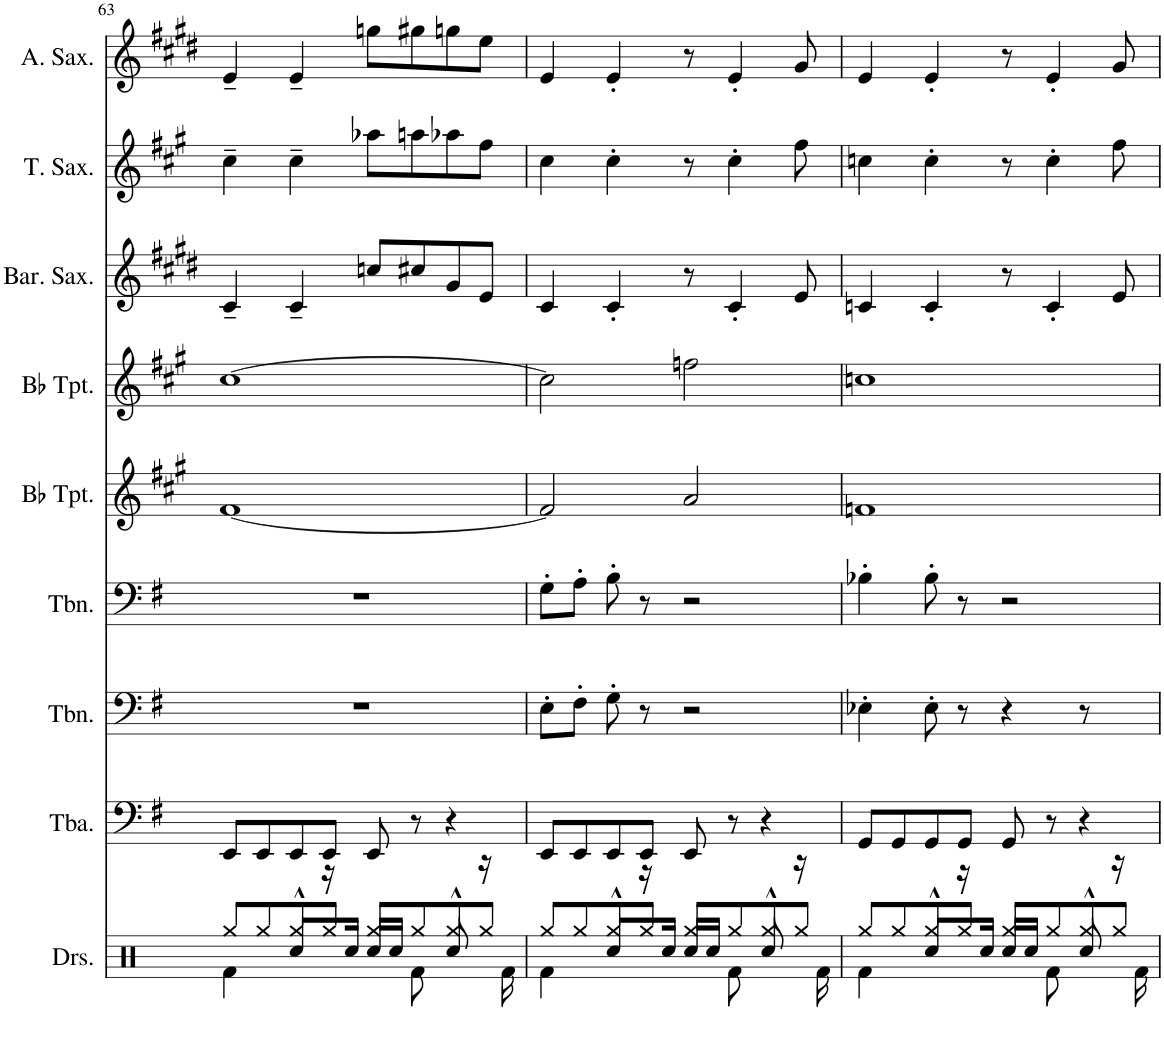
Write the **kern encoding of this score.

**kern	**kern	**kern	**kern	**kern	**kern	**kern	**kern	**kern
*part9	*part8	*part7	*part6	*part5	*part4	*part3	*part2	*part1
*staff9	*staff8	*staff7	*staff6	*staff5	*staff4	*staff3	*staff2	*staff1
*I"Drumset	*I"Tuba	*I"Trombone	*I"Trombone	*I"Bb Trumpet	*I"Bb Trumpet	*I"Baritone Saxophone	*I"Tenor Saxophone	*I"Alto Saxophone
*I'Drs.	*I'Tba.	*I'Tbn.	*I'Tbn.	*I'Bb Tpt.	*I'Bb Tpt.	*I'Bar. Sax.	*I'T. Sax.	*I'A. Sax.
!!LO:PB:g=z
*clefX	*clefF4	*clefF4	*clefF4	*clefG2	*clefG2	*clefG2	*clefG2	*clefG2
*	*	*	*	*Trd1c2	*Trd1c2	*Trd12c21	*Trd8c14	*Trd5c9
*k[]	*k[f#]	*k[f#]	*k[f#]	*k[f#c#g#]	*k[f#c#g#]	*k[f#c#g#d#]	*k[f#c#g#]	*k[f#c#g#d#]
*M4/4	*M4/4	*M4/4	*M4/4	*M4/4	*M4/4	*M4/4	*M4/4	*M4/4
=63	=63	=63	=63	=63	=63	=63	=63	=63
*^	*	*	*	*	*	*	*	*
*	*^	*	*	*	*	*	*	*	*
4Rf\	4ryy	8Rgg/L	8EE/L	1r	1r	[1f#	[1cc#	4c#~/	4cc#~\	4e~/
.	.	8Rgg/	8EE/	.	.	.	.	.	.	.
4.ryy	8Rcc^^/L	8Rgg/	8EE/	.	.	.	.	4c#~/	4cc#~\	4e~/
.	16r	8Rgg/J	8EE/J	.	.	.	.	.	.	.
.	16Rcc/JJ	.	.	.	.	.	.	.	.	.
!	!LO:N:head=solid	!	!	!	!	!	!	!	!	!
.	16Rcc/LL	8Rgg/L	8EE/	.	.	.	.	8ccn/L	8aa-X\L	8ggn\L
.	16Rcc/JJ	.	.	.	.	.	.	.	.	.
8Rf\	8ryy	8Rgg/	8r	.	.	.	.	8cc#X/	8aan\	8gg#X\
8ryy	8Rcc^^/	8Rgg/	4r	.	.	.	.	8g#/	8aa-X\	8ggn\
16r	8ryy	8Rgg/J	.	.	.	.	.	8e/J	8ff#\J	8ee\J
16Rf\	.	.	.	.	.	.	.	.	.	.
=64	=64	=64	=64	=64	=64	=64	=64	=64	=64	=64
4Rf\	4ryy	8Rgg/L	8EE/L	8E'\L	8G'\L	2f#/]	2cc#\]	4c#/	4cc#\	4e/
.	.	8Rgg/	8EE/	8F#'\J	8A'\J	.	.	.	.	.
4.ryy	8Rcc^^/L	8Rgg/	8EE/	8G'\	8B'\	.	.	4c#'/	4cc#'\	4e'/
.	16r	8Rgg/J	8EE/J	8r	8r	.	.	.	.	.
.	16Rcc/JJ	.	.	.	.	.	.	.	.	.
!	!LO:N:head=solid	!	!	!	!	!	!	!	!	!
.	16Rcc/LL	8Rgg/L	8EE/	2r	2r	2a/	2ffn\	8r	8r	8r
.	16Rcc/JJ	.	.	.	.	.	.	.	.	.
8Rf\	8ryy	8Rgg/	8r	.	.	.	.	4c#'/	4cc#'\	4e'/
8ryy	8Rcc^^/	8Rgg/	4r	.	.	.	.	.	.	.
16r	8ryy	8Rgg/J	.	.	.	.	.	8e/	8ff#\	8g#/
16Rf\	.	.	.	.	.	.	.	.	.	.
=65	=65	=65	=65	=65	=65	=65	=65	=65	=65	=65
4Rf\	4ryy	8Rgg/L	8GG/L	4E-X'\	4B-X'\	1fn	1ccn	4cn/	4ccn\	4e/
.	.	8Rgg/	8GG/	.	.	.	.	.	.	.
4.ryy	8Rcc^^/L	8Rgg/	8GG/	8E-'\	8B-'\	.	.	4c'/	4cc'\	4e'/
.	16r	8Rgg/J	8GG/J	8r	8r	.	.	.	.	.
.	16Rcc/JJ	.	.	.	.	.	.	.	.	.
!	!LO:N:head=solid	!	!	!	!	!	!	!	!	!
.	16Rcc/LL	8Rgg/L	8GG/	4r	2r	.	.	8r	8r	8r
.	16Rcc/JJ	.	.	.	.	.	.	.	.	.
8Rf\	8ryy	8Rgg/	8r	.	.	.	.	4c'/	4cc'\	4e'/
8ryy	8Rcc^^/	8Rgg/	4r	8r	.	.	.	.	.	.
16r	8ryy	8Rgg/J	.	8ryy	.	.	.	8e/	8ff#\	8g#/
16Rf\	.	.	.	.	.	.	.	.	.	.
*v	*v	*v	*	*	*	*	*	*	*	*
=	=	=	=	=	=	=	=	=
*-	*-	*-	*-	*-	*-	*-	*-	*-
